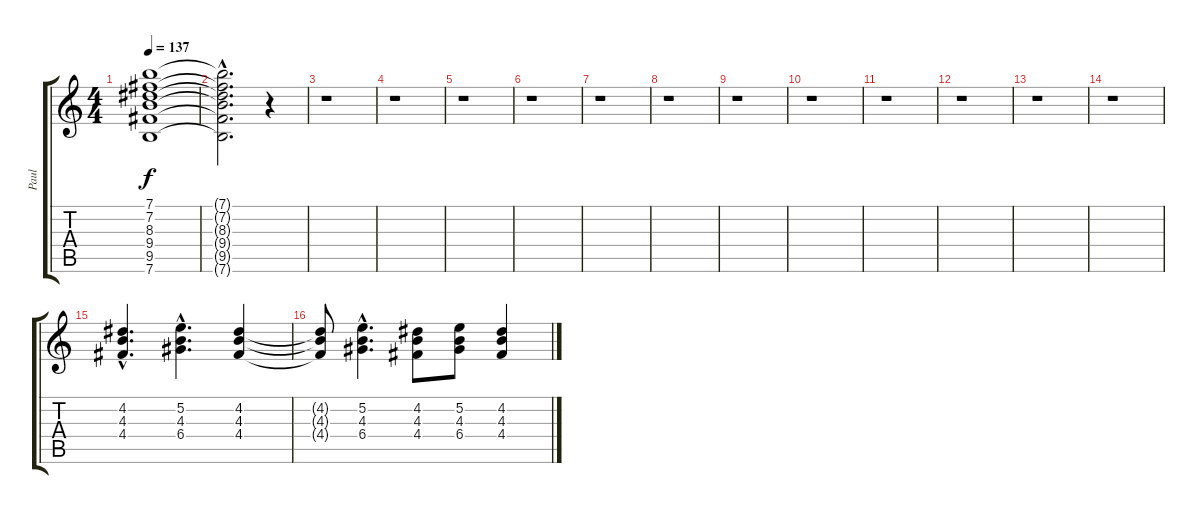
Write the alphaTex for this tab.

\track ("Paul" "Paul") {instrument overdrivenguitar}
\staff {score tabs}
\tuning (E4 B3 G3 D3 A2 E2) {hide}
\ts (4 4)
\tempo 137
\clef g2
\ks c
(7.1{t} 7.2{t} 8.3{t} 9.4{t} 9.5{t} 7.6{t}).1{dy f} |
(7.1{hac t} 7.2{hac t} 8.3{hac t} 9.4{hac t} 9.5{hac t} 7.6{hac t}).2{d} r.4 |
r.1 |
r.1 |
r.1 |
r.1 |
r.1 |
r.1 |
r.1 |
r.1 |
r.1 |
r.1 |
r.1 |
r.1 |
(4.2{hac} 4.3{hac} 4.4{hac}).4{d} (5.2{hac} 4.3{hac} 6.4{hac}).4{d} (4.2 4.3 4.4).4 |
(4.2{t} 4.3{t} 4.4{t}).8 (5.2{hac} 4.3{hac} 6.4{hac}).4{d} (4.2 4.3 4.4).8 (5.2 4.3 6.4).8 (4.2 4.3 4.4).4
